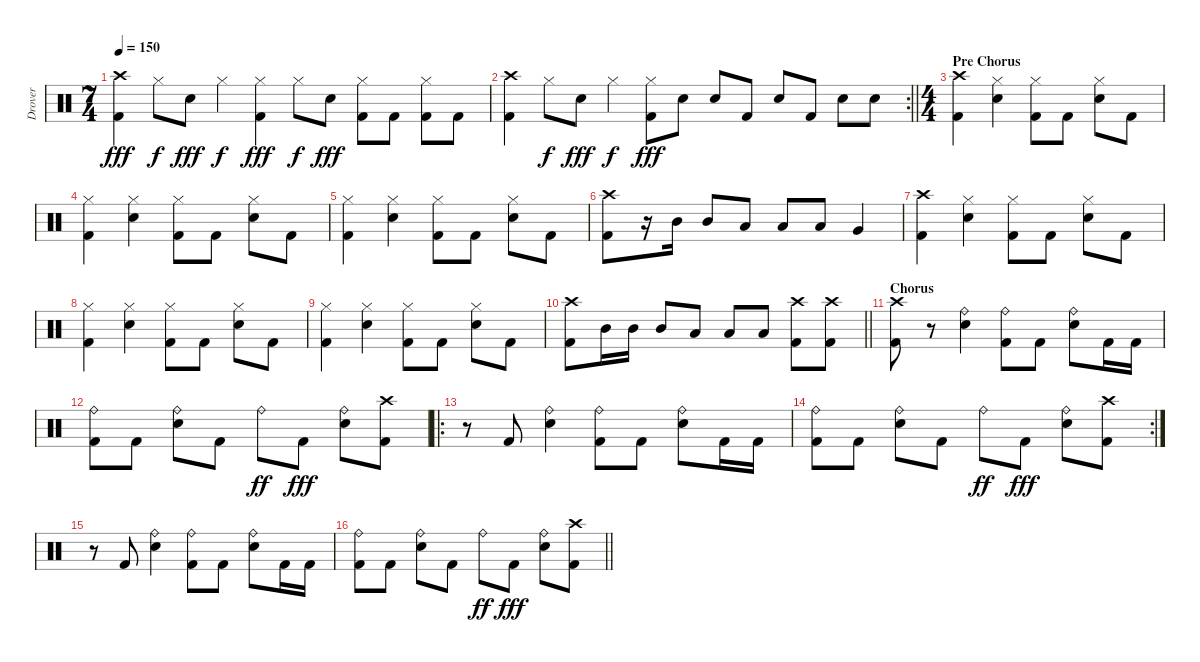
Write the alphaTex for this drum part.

\track ("Drover" "Drover") {instrument percussion}
\staff {score}
\articulation defaults
\ts (7 4)
\tempo 150
\clef neutral
\ks c
("Crash high (hit)" "Kick (hit) 2").4{dy fff} "Hi-Hat (closed)".8{dy f} "Snare (hit) 2".8{dy fff} "Hi-Hat (closed)".4{dy f} ("Hi-Hat (closed)" "Kick (hit) 2").4{dy fff} "Hi-Hat (closed)".8{dy f} "Snare (hit) 2".8{dy fff} ("Hi-Hat (closed)" "Kick (hit) 2").8 "Kick (hit) 2".8 ("Hi-Hat (closed)" "Kick (hit) 2").8 "Kick (hit) 2".8 |
\rc 2
\barLineRight lightlight
("Crash high (hit)" "Kick (hit) 2").4 "Hi-Hat (closed)".8{dy f} "Snare (hit) 2".8{dy fff} "Hi-Hat (closed)".4{dy f} ("Hi-Hat (closed)" "Kick (hit) 2").8{dy fff} "Snare (hit) 2".8 "Snare (hit) 2".8 "Kick (hit) 2".8 "Snare (hit) 2".8 "Kick (hit) 2".8 "Snare (hit) 2".8 "Snare (hit) 2".8 |
\ts (4 4)
\section ("" "Pre Chorus")
("Crash high (hit)" "Kick (hit) 2").4 ("Hi-Hat (closed)" "Snare (hit) 2").4 ("Hi-Hat (closed)" "Kick (hit) 2").8 "Kick (hit) 2".8 ("Hi-Hat (closed)" "Snare (hit) 2").8 "Kick (hit) 2".8 |
("Hi-Hat (closed)" "Kick (hit) 2").4 ("Hi-Hat (closed)" "Snare (hit) 2").4 ("Hi-Hat (closed)" "Kick (hit) 2").8 "Kick (hit) 2".8 ("Hi-Hat (closed)" "Snare (hit) 2").8 "Kick (hit) 2".8 |
("Hi-Hat (closed)" "Kick (hit) 2").4 ("Hi-Hat (closed)" "Snare (hit) 2").4 ("Hi-Hat (closed)" "Kick (hit) 2").8 "Kick (hit) 2".8 ("Hi-Hat (closed)" "Snare (hit) 2").8 "Kick (hit) 2".8 |
("Crash high (hit)" "Kick (hit) 2").8 r.16 "Mid Tom (hit)".16 "Mid Tom (hit)".8 "Low Tom (hit)".8 "Low Tom (hit)".8 "Low Tom (hit)".8 "Very Low Tom (hit)".4 |
("Crash high (hit)" "Kick (hit) 2").4 ("Hi-Hat (closed)" "Snare (hit) 2").4 ("Hi-Hat (closed)" "Kick (hit) 2").8 "Kick (hit) 2".8 ("Hi-Hat (closed)" "Snare (hit) 2").8 "Kick (hit) 2".8 |
("Hi-Hat (closed)" "Kick (hit) 2").4 ("Hi-Hat (closed)" "Snare (hit) 2").4 ("Hi-Hat (closed)" "Kick (hit) 2").8 "Kick (hit) 2".8 ("Hi-Hat (closed)" "Snare (hit) 2").8 "Kick (hit) 2".8 |
("Hi-Hat (closed)" "Kick (hit) 2").4 ("Hi-Hat (closed)" "Snare (hit) 2").4 ("Hi-Hat (closed)" "Kick (hit) 2").8 "Kick (hit) 2".8 ("Hi-Hat (closed)" "Snare (hit) 2").8 "Kick (hit) 2".8 |
\barLineRight lightlight
("Crash high (hit)" "Kick (hit) 2").8 "Mid Tom (hit)".16 "Mid Tom (hit)".16 "Mid Tom (hit)".8 "Low Tom (hit)".8 "Low Tom (hit)".8 "Low Tom (hit)".8 ("Crash high (hit)" "Kick (hit) 2").8 ("Crash high (hit)" "Kick (hit) 2").8 |
\section ("" "Chorus")
("Crash high (hit)" "Kick (hit) 2").8 r.8 ("Ride (bell)" "Snare (hit) 2").4 ("Ride (bell)" "Kick (hit) 2").8 "Kick (hit) 2".8 ("Ride (bell)" "Snare (hit) 2").8 "Kick (hit) 2".16 "Kick (hit) 2".16 |
("Ride (bell)" "Kick (hit) 2").8 "Kick (hit) 2".8 ("Ride (bell)" "Snare (hit) 2").8 "Kick (hit) 2".8 "Ride (bell)".8{dy ff} "Kick (hit) 2".8{dy fff} ("Ride (bell)" "Snare (hit) 2").8 ("Crash high (hit)" "Kick (hit) 2").8 |
\ro
r.8 "Kick (hit) 2".8 ("Ride (bell)" "Snare (hit) 2").4 ("Ride (bell)" "Kick (hit) 2").8 "Kick (hit) 2".8 ("Ride (bell)" "Snare (hit) 2").8 "Kick (hit) 2".16 "Kick (hit) 2".16 |
\rc 2
("Ride (bell)" "Kick (hit) 2").8 "Kick (hit) 2".8 ("Ride (bell)" "Snare (hit) 2").8 "Kick (hit) 2".8 "Ride (bell)".8{dy ff} "Kick (hit) 2".8{dy fff} ("Ride (bell)" "Snare (hit) 2").8 ("Crash high (hit)" "Kick (hit) 2").8 |
r.8 "Kick (hit) 2".8 ("Ride (bell)" "Snare (hit) 2").4 ("Ride (bell)" "Kick (hit) 2").8 "Kick (hit) 2".8 ("Ride (bell)" "Snare (hit) 2").8 "Kick (hit) 2".16 "Kick (hit) 2".16 |
\barLineRight lightlight
("Ride (bell)" "Kick (hit) 2").8 "Kick (hit) 2".8 ("Ride (bell)" "Snare (hit) 2").8 "Kick (hit) 2".8 "Ride (bell)".8{dy ff} "Kick (hit) 2".8{dy fff} ("Ride (bell)" "Snare (hit) 2").8 ("Crash high (hit)" "Kick (hit) 2").8
